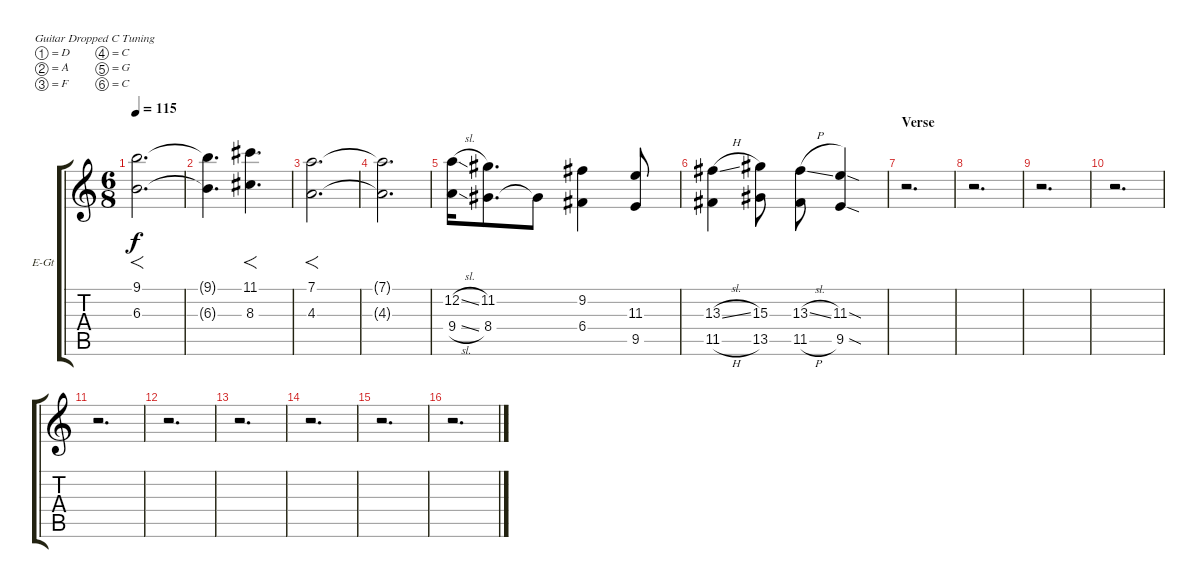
\bracketExtendMode groupsimilarinstruments
\firstSystemTrackNameOrientation horizontal
\otherSystemsTrackNameOrientation horizontal
\track ("Electric Guitar" "E-Gt") {instrument overdrivenguitar}
\staff {score tabs}
\tuning (D4 A3 F3 C3 G2 C2)
\ts (6 8)
\tempo 115
\clef g2
\ks c
(6.3 9.1).2{f d dy f} |
(9.1{t} 6.3{t}).4{d} (8.3 11.1).4{f d} |
(4.3 7.1).2{f d} |
(7.1{t} 4.3{t}).2{d} |
(9.4{sl} 12.2{sl}).16 (8.4 11.2).8{d} 8.4{t}.8 (6.4 9.2).4 (9.5 11.3).8 |
(11.5{h} 13.3{sl}).4 (13.5 15.3).8 (11.5{h} 13.3{sl}).8 (9.5{sod} 11.3{sod}).4 |
\section ("" "Verse")
r.2{d} |
r.2{d} |
r.2{d} |
r.2{d} |
r.2{d} |
r.2{d} |
r.2{d} |
r.2{d} |
r.2{d} |
r.2{d}
